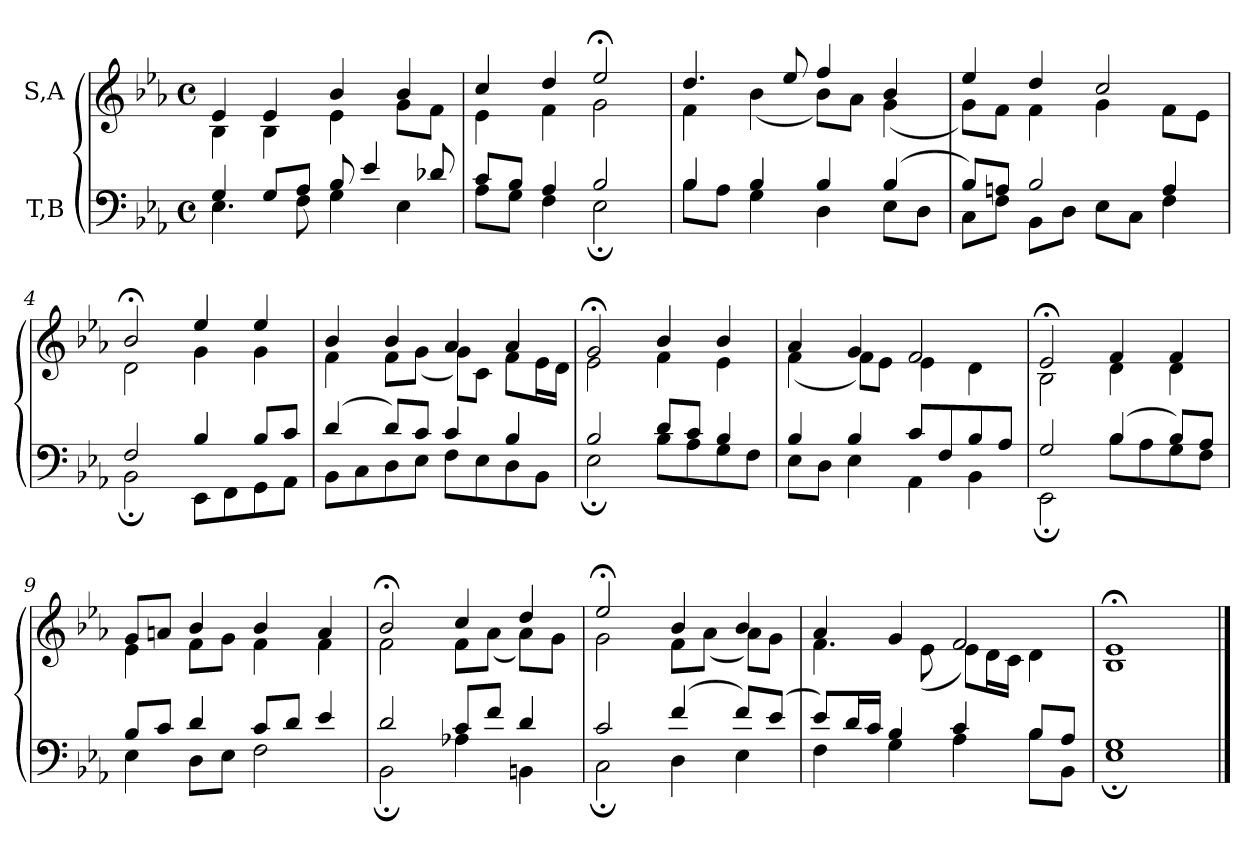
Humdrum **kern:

**kern	**kern
*part2	*part1
*staff2	*staff1
*I"T,B	*I"S,A
*clefF4	*clefG2
*k[b-e-a-]	*k[b-e-a-]
*M4/4	*M4/4
*met(c)	*met(c)
=	=
*^	*^
4G	4.E-	4e-	4B-
8GL	.	4e-	4B-
8A-J	8F	.	.
8B-	4G	4b-	4e-
4e-	.	.	.
.	4E-	4b-	8gL
8d-X	.	.	8fJ
=1	=1	=1	=1
8cL	8A-L	4cc	4e-
8B-J	8GJ	.	.
4A-	4F	4dd	4f
2B-	2E-;	2ee-;<	2g
=2	=2	=2	=2
4B-	8B-L	4.dd	4f
.	8A-J	.	.
4B-	4G	.	(<4b-
.	.	8ee-	.
4B-	4D	4ff	8b-L)
.	.	.	8a-J
(>4B-	8E-L	4b-	(<4g
.	8DJ	.	.
=3	=3	=3	=3
8B-L)	8CL	4ee-	8gL)
8AnJ	8FJ	.	8fJ
2B-	8BB-L	4dd	4f
.	8DJ	.	.
.	8E-L	2cc	4g
.	8CJ	.	.
4A	4F	.	8fL
.	.	.	8e-J
=4	=4	=4	=4
2F	2BB-;	2b-;<	2d
4B-	8EE-L	4ee-	4g
.	8FF	.	.
8B-L	8GG	4ee-	4g
8cJ	8AA-J	.	.
=5	=5	=5	=5
(>4d	8BB-L	4b-	4f
.	8C	.	.
8dL)	8D	4b-	8fL
8cJ	8E-J	.	(<8gJ
4c	8FL	4a-	8gL)
.	8E-	.	8cJ
4B-	8D	4a-	8fL
.	8BB-J	.	16e-L
.	.	.	16dJJ
=6	=6	=6	=6
2B-	2E-;	2g;<	2e-
8dL	8B-L	4b-	4f
8cJ	8A-	.	.
4B-	8G	4b-	4e-
.	8FJ	.	.
=7	=7	=7	=7
4B-	8E-L	4a-	(<4f
.	8DJ	.	.
4B-	4E-	4g	8fL)
.	.	.	8e-J
8cL	4AA-	2f	4e-
8F	.	.	.
8B-	4BB-	.	4d
8A-J	.	.	.
=8	=8	=8	=8
2G	2EE-;	2e-;<	2B-
(>4B-	8B-L	4f	4d
.	8A-	.	.
8B-L)	8G	4f	4d
8A-J	8FJ	.	.
=9	=9	=9	=9
8B-L	4E-	8gL	4e-
8cJ	.	8anJ	.
4d	8DL	4b-	8fL
.	8E-J	.	8gJ
8cL	2F	4b-	4f
8dJ	.	.	.
4e-	.	4a	4f
=10	=10	=10	=10
2d	2BB-;	2b-;<	2f
8cL	4A-X	4cc	8fL
8fJ	.	.	(<8a-J
4d	4BBn	4dd	8a-L)
.	.	.	8gJ
=11	=11	=11	=11
2c	2C;	2ee-;<	2g
(>4f	4D	4b-	8fL
.	.	.	(<8a-J
8fL)	4E-	4b-	8a-L)
(>8e-J	.	.	8gJ
=12	=12	=12	=12
8e-L)	4F	4a-	4.f
16dL	.	.	.
16cJJ	.	.	.
4B-	4G	4g	.
.	.	.	(<8e-
4c	4A-	2f	8e-L)
.	.	.	16dL
.	.	.	16cJJ
8B-L	8B-L	.	4d
8A-J	8BB-J	.	.
=13	=13	=13	=13
1G	1E-;	1e-;<	1B-
*v	*v	*	*
*	*v	*v
==	==
*-	*-
